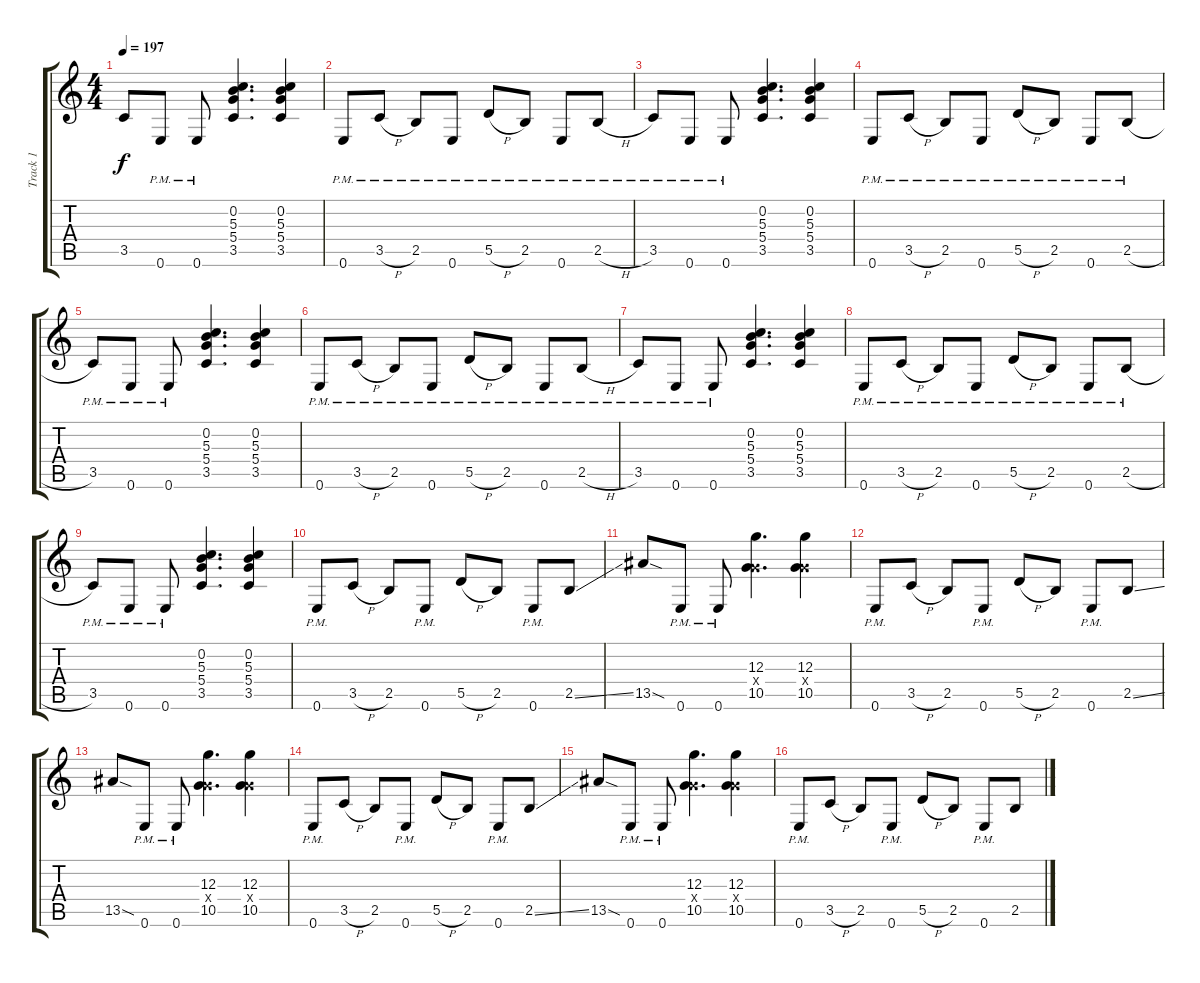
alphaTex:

\track ("Track 1" "Track 1") {instrument overdrivenguitar}
\staff {score tabs}
\tuning (E4 B3 G3 D3 A2 E2) {hide}
\ts (4 4)
\tempo 197
\clef g2
\ks c
3.5.8{dy f} 0.6{pm}.8 0.6{pm}.8 (0.2 5.3 5.4 3.5).4{d} (0.2 5.3 5.4 3.5).4 |
0.6{pm}.8 3.5{h pm}.8 2.5{pm}.8 0.6{pm}.8 5.5{h pm}.8 2.5{pm}.8 0.6{pm}.8 2.5{h pm}.8 |
3.5{pm}.8 0.6{pm}.8 0.6{pm}.8 (0.2 5.3 5.4 3.5).4{d} (0.2 5.3 5.4 3.5).4 |
0.6{pm}.8 3.5{h pm}.8 2.5{pm}.8 0.6{pm}.8 5.5{h pm}.8 2.5{pm}.8 0.6{pm}.8 2.5{h pm}.8 |
3.5{pm}.8 0.6{pm}.8 0.6{pm}.8 (0.2 5.3 5.4 3.5).4{d} (0.2 5.3 5.4 3.5).4 |
0.6{pm}.8 3.5{h pm}.8 2.5{pm}.8 0.6{pm}.8 5.5{h pm}.8 2.5{pm}.8 0.6{pm}.8 2.5{h pm}.8 |
3.5{pm}.8 0.6{pm}.8 0.6{pm}.8 (0.2 5.3 5.4 3.5).4{d} (0.2 5.3 5.4 3.5).4 |
0.6{pm}.8 3.5{h pm}.8 2.5{pm}.8 0.6{pm}.8 5.5{h pm}.8 2.5{pm}.8 0.6{pm}.8 2.5{h pm}.8 |
3.5{pm}.8 0.6{pm}.8 0.6{pm}.8 (0.2 5.3 5.4 3.5).4{d} (0.2 5.3 5.4 3.5).4 |
0.6{pm}.8 3.5{h}.8 2.5.8 0.6{pm}.8 5.5{h}.8 2.5.8 0.6{pm}.8 2.5{ss}.8 |
13.5{sod}.8 0.6{pm}.8 0.6{pm}.8 (12.3 5.4{x} 10.5).4{d} (12.3 5.4{x} 10.5).4 |
0.6{pm}.8 3.5{h}.8 2.5.8 0.6{pm}.8 5.5{h}.8 2.5.8 0.6{pm}.8 2.5{ss}.8 |
13.5{sod}.8 0.6{pm}.8 0.6{pm}.8 (12.3 5.4{x} 10.5).4{d} (12.3 5.4{x} 10.5).4 |
0.6{pm}.8 3.5{h}.8 2.5.8 0.6{pm}.8 5.5{h}.8 2.5.8 0.6{pm}.8 2.5{ss}.8 |
13.5{sod}.8 0.6{pm}.8 0.6{pm}.8 (12.3 5.4{x} 10.5).4{d} (12.3 5.4{x} 10.5).4 |
0.6{pm}.8 3.5{h}.8 2.5.8 0.6{pm}.8 5.5{h}.8 2.5.8 0.6{pm}.8 2.5{ss}.8
